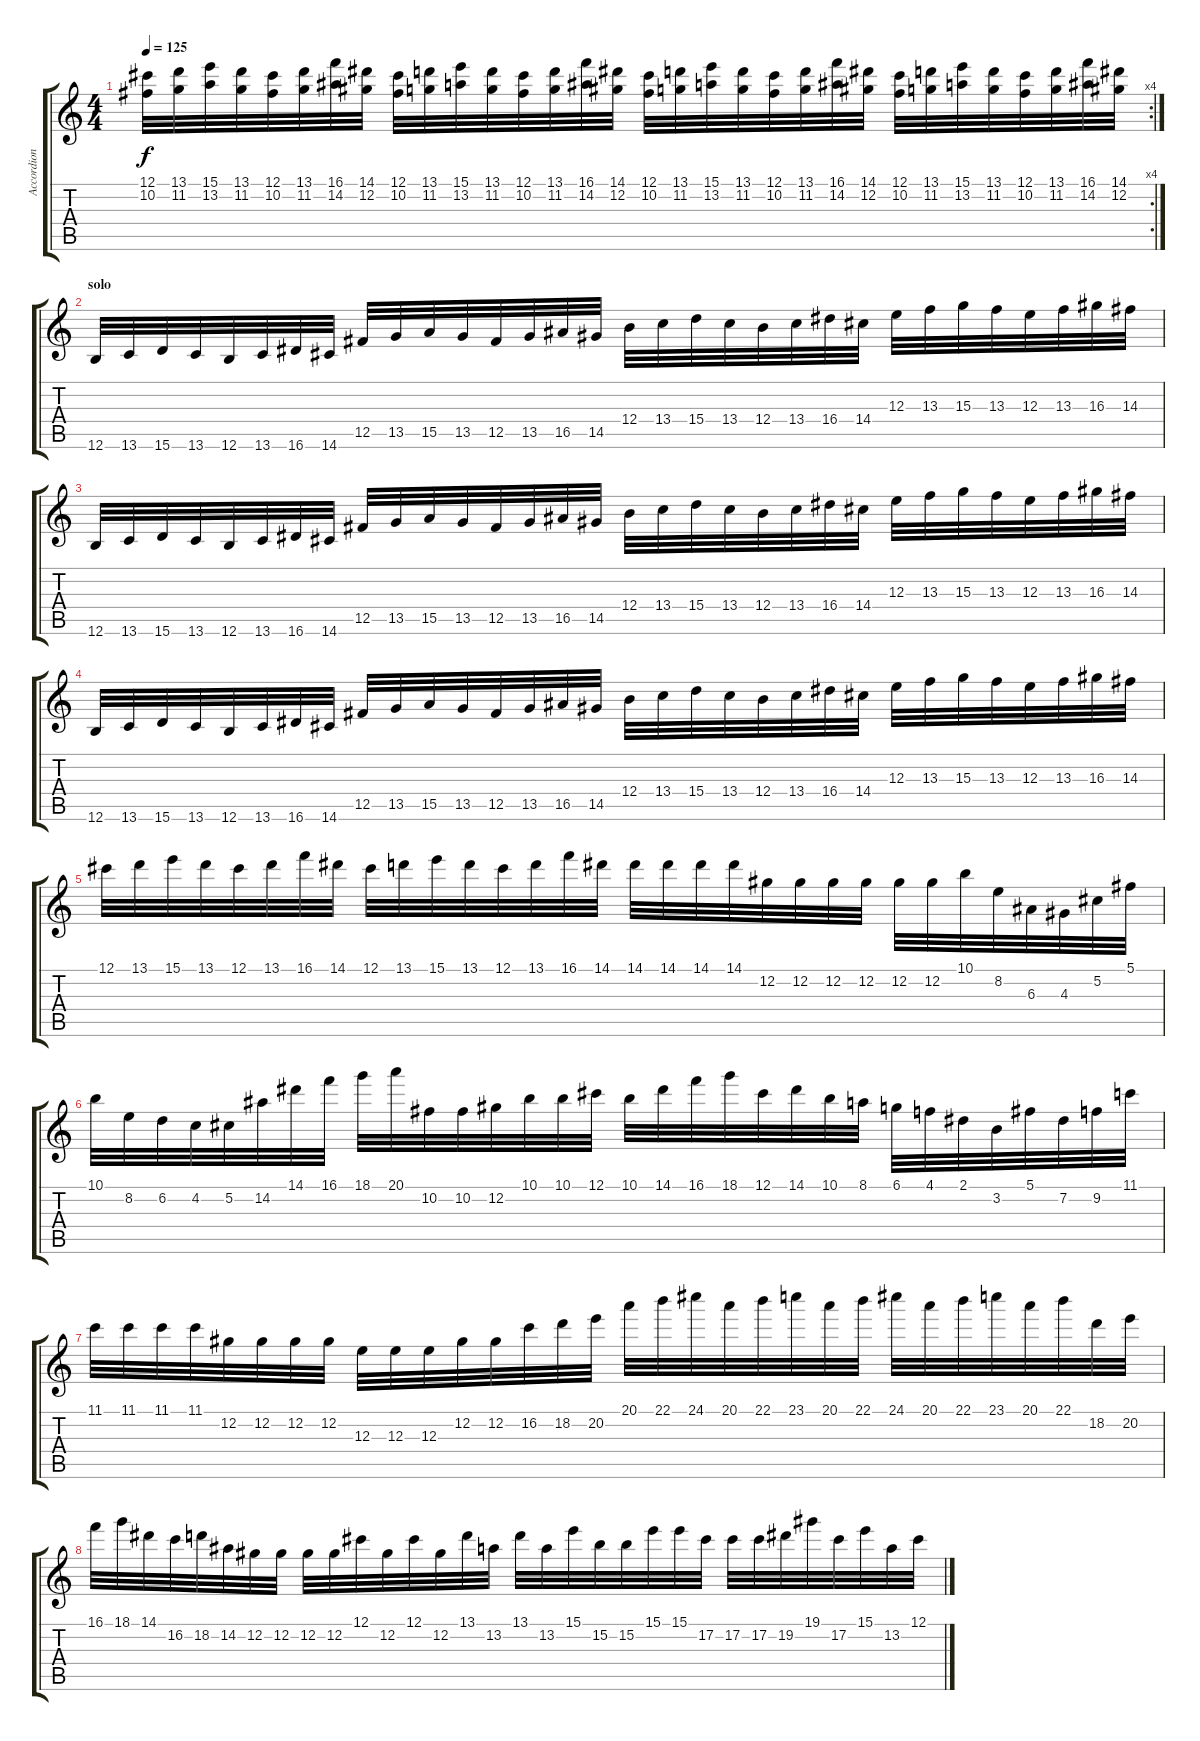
\track ("Accordion" "Accordion") {instrument accordion}
\staff {score tabs}
\tuning (Db5 Ab4 E4 B3 Gb3 B2) {hide}
\rc 4
\ts (4 4)
\tempo 125
\clef g2
\ks c
(12.1 10.2).32{dy f} (13.1 11.2).32 (15.1 13.2).32 (13.1 11.2).32 (12.1 10.2).32 (13.1 11.2).32 (16.1 14.2).32 (14.1 12.2).32 (12.1 10.2).32 (13.1 11.2).32 (15.1 13.2).32 (13.1 11.2).32 (12.1 10.2).32 (13.1 11.2).32 (16.1 14.2).32 (14.1 12.2).32 (12.1 10.2).32 (13.1 11.2).32 (15.1 13.2).32 (13.1 11.2).32 (12.1 10.2).32 (13.1 11.2).32 (16.1 14.2).32 (14.1 12.2).32 (12.1 10.2).32 (13.1 11.2).32 (15.1 13.2).32 (13.1 11.2).32 (12.1 10.2).32 (13.1 11.2).32 (16.1 14.2).32 (14.1 12.2).32 |
\section ("" "solo")
12.6.32 13.6.32 15.6.32 13.6.32 12.6.32 13.6.32 16.6.32 14.6.32 12.5.32 13.5.32 15.5.32 13.5.32 12.5.32 13.5.32 16.5.32 14.5.32 12.4.32 13.4.32 15.4.32 13.4.32 12.4.32 13.4.32 16.4.32 14.4.32 12.3.32 13.3.32 15.3.32 13.3.32 12.3.32 13.3.32 16.3.32 14.3.32 |
12.6.32 13.6.32 15.6.32 13.6.32 12.6.32 13.6.32 16.6.32 14.6.32 12.5.32 13.5.32 15.5.32 13.5.32 12.5.32 13.5.32 16.5.32 14.5.32 12.4.32 13.4.32 15.4.32 13.4.32 12.4.32 13.4.32 16.4.32 14.4.32 12.3.32 13.3.32 15.3.32 13.3.32 12.3.32 13.3.32 16.3.32 14.3.32 |
12.6.32 13.6.32 15.6.32 13.6.32 12.6.32 13.6.32 16.6.32 14.6.32 12.5.32 13.5.32 15.5.32 13.5.32 12.5.32 13.5.32 16.5.32 14.5.32 12.4.32 13.4.32 15.4.32 13.4.32 12.4.32 13.4.32 16.4.32 14.4.32 12.3.32 13.3.32 15.3.32 13.3.32 12.3.32 13.3.32 16.3.32 14.3.32 |
12.1.32 13.1.32 15.1.32 13.1.32 12.1.32 13.1.32 16.1.32 14.1.32 12.1.32 13.1.32 15.1.32 13.1.32 12.1.32 13.1.32 16.1.32 14.1.32 14.1.32 14.1.32 14.1.32 14.1.32 12.2.32 12.2.32 12.2.32 12.2.32 12.2.32 12.2.32 10.1.32 8.2.32 6.3.32 4.3.32 5.2.32 5.1.32 |
10.1.32 8.2.32 6.2.32 4.2.32 5.2.32 14.2.32 14.1.32 16.1.32 18.1.32 20.1.32 10.2.32 10.2.32 12.2.32 10.1.32 10.1.32 12.1.32 10.1.32 14.1.32 16.1.32 18.1.32 12.1.32 14.1.32 10.1.32 8.1.32 6.1.32 4.1.32 2.1.32 3.2.32 5.1.32 7.2.32 9.2.32 11.1.32 |
11.1.32 11.1.32 11.1.32 11.1.32 12.2.32 12.2.32 12.2.32 12.2.32 12.3.32 12.3.32 12.3.32 12.2.32 12.2.32 16.2.32 18.2.32 20.2.32 20.1.32 22.1.32 24.1.32 20.1.32 22.1.32 23.1.32 20.1.32 22.1.32 24.1.32 20.1.32 22.1.32 23.1.32 20.1.32 22.1.32 18.2.32 20.2.32 |
16.1.32 18.1.32 14.1.32 16.2.32 18.2.32 14.2.32 12.2.32 12.2.32 12.2.32 12.2.32 12.1.32 12.2.32 12.1.32 12.2.32 13.1.32 13.2.32 13.1.32 13.2.32 15.1.32 15.2.32 15.2.32 15.1.32 15.1.32 17.2.32 17.2.32 17.2.32 19.2.32 19.1.32 17.2.32 15.1.32 13.2.32 12.1.32
